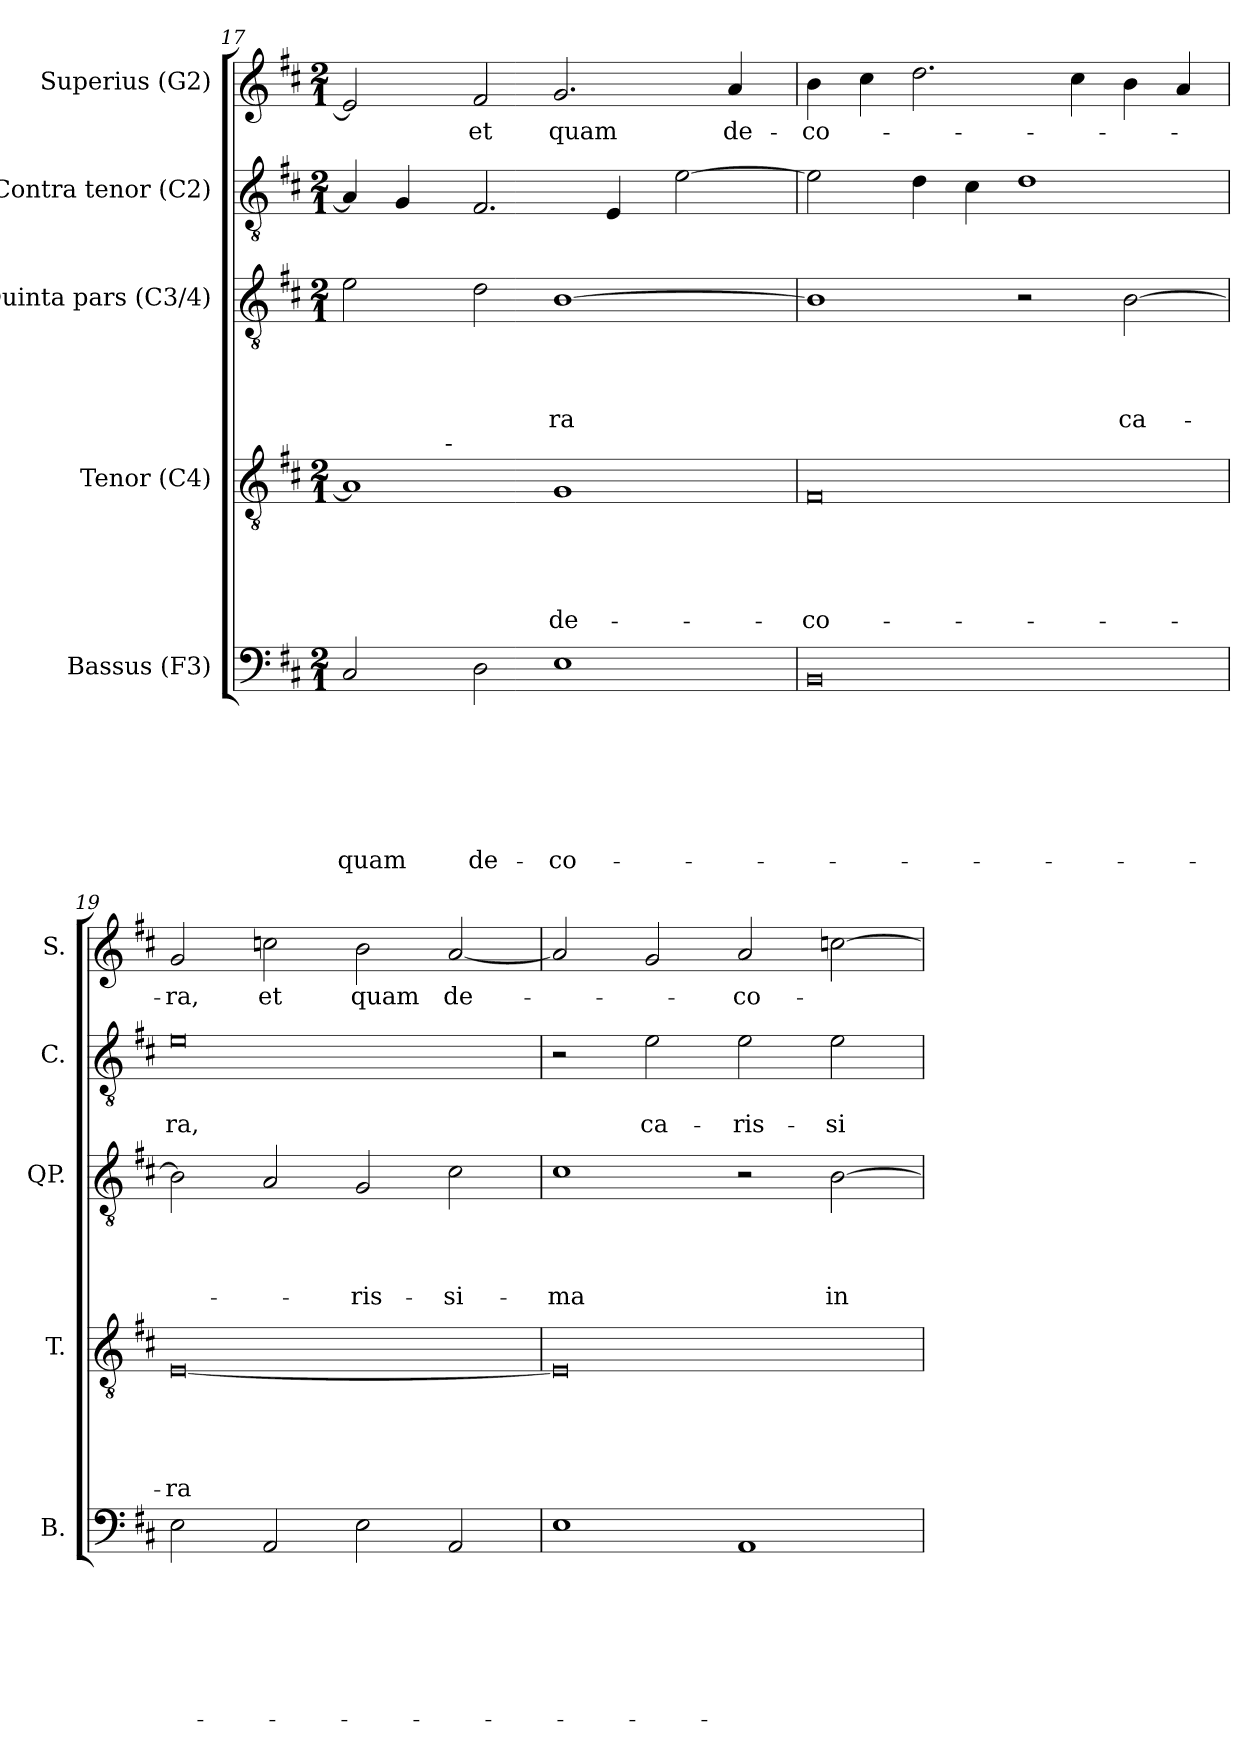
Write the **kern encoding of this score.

**kern	**text	**text	**text	**text	**text	**text	**text	**kern	**text	**text	**text	**text	**text	**kern	**text	**text	**text	**text	**kern	**text	**text	**kern	**text
*part5	*part5	*part5	*part5	*part5	*part5	*part5	*part5	*part4	*part4	*part4	*part4	*part4	*part4	*part3	*part3	*part3	*part3	*part3	*part2	*part2	*part2	*part1	*part1
*staff5	*staff5	*staff5	*staff5	*staff5	*staff5	*staff5	*staff5	*staff4	*staff4	*staff4	*staff4	*staff4	*staff4	*staff3	*staff3	*staff3	*staff3	*staff3	*staff2	*staff2	*staff2	*staff1	*staff1
*I"Bassus (F3)	*	*	*	*	*	*	*	*I"Tenor (C4)	*	*	*	*	*	*I"Quinta pars (C3/4)	*	*	*	*	*I"Contra tenor (C2)	*	*	*I"Superius (G2)	*
*I'B.	*	*	*	*	*	*	*	*I'T.	*	*	*	*	*	*I'QP.	*	*	*	*	*I'C.	*	*	*I'S.	*
!!LO:LB:g=z
*clefF4	*	*	*	*	*	*	*	*clefGv2	*	*	*	*	*	*clefGv2	*	*	*	*	*clefGv2	*	*	*clefG2	*
*k[f#c#]	*	*	*	*	*	*	*	*k[f#c#]	*	*	*	*	*	*k[f#c#]	*	*	*	*	*k[f#c#]	*	*	*k[f#c#]	*
*D:	*	*	*	*	*	*	*	*D:	*	*	*	*	*	*D:	*	*	*	*	*D:	*	*	*D:	*
*M2/1	*	*	*	*	*	*	*	*M2/1	*	*	*	*	*	*M2/1	*	*	*	*	*M2/1	*	*	*M2/1	*
=17	=17	=17	=17	=17	=17	=17	=17	=17	=17	=17	=17	=17	=17	=17	=17	=17	=17	=17	=17	=17	=17	=17	=17
!	!	!	!	!	!	!	!LO:LY:b	!	!	!	!	!	!	!	!	!	!	!	!	!	!	!	!
*	*	*	*	*	*	*	*	*^	*	*	*	*	*	*	*	*	*	*	*	*	*	*	*
2C#/	.	.	.	.	.	.	quam	1A]	4ryy	.	.	.	.	.	2e\	.	.	.	.	4A/]	.	.	2e/]	.
.	.	.	.	.	.	.	.	.	8ryy	.	.	.	.	.	.	.	.	.	.	4G/	.	.	.	.
.	.	.	.	.	.	.	.	.	32ryy	.	.	.	.	.	.	.	.	.	.	.	.	.	.	.
!	!	!	!	!	!	!	!	!	!LO:TX:a:t=-	!	!	!	!	!	!	!	!	!	!	!	!	!	!	!
.	.	.	.	.	.	.	.	.	1ryy	.	.	.	.	.	.	.	.	.	.	.	.	.	.	.
!	!	!	!	!	!	!	!LO:LY:b	!	!	!	!	!	!	!	!	!	!	!	!	!	!	!	!	!LO:LY:b
2D\	.	.	.	.	.	.	de-	.	.	.	.	.	.	.	2d\	.	.	.	.	2.F#/	.	.	2f#/	et
!	!	!	!	!	!	!	!LO:LY:b	!	!	!	!	!	!	!LO:LY:b	!	!	!	!	!LO:LY:b	!	!	!	!	!LO:LY:b
1E	.	.	.	.	.	.	-co-	1G	.	.	.	.	.	de-	[>1B	.	.	.	-ra	.	.	.	2.g/	quam
.	.	.	.	.	.	.	.	.	.	.	.	.	.	.	.	.	.	.	.	4E/	.	.	.	.
.	.	.	.	.	.	.	.	.	2ryy	.	.	.	.	.	.	.	.	.	.	.	.	.	.	.
.	.	.	.	.	.	.	.	.	.	.	.	.	.	.	.	.	.	.	.	[>2e\	.	.	.	.
!	!	!	!	!	!	!	!	!	!	!	!	!	!	!	!	!	!	!	!	!	!	!	!	!LO:LY:b
.	.	.	.	.	.	.	.	.	.	.	.	.	.	.	.	.	.	.	.	.	.	.	4a/	de-
.	.	.	.	.	.	.	.	.	16.ryy	.	.	.	.	.	.	.	.	.	.	.	.	.	.	.
=18	=18	=18	=18	=18	=18	=18	=18	=18	=18	=18	=18	=18	=18	=18	=18	=18	=18	=18	=18	=18	=18	=18	=18	=18
!	!	!	!	!	!	!	!	!	!	!	!	!	!	!LO:LY:b:rj	!	!	!	!	!	!	!	!	!	!LO:LY:b
*	*	*	*	*	*	*	*	*v	*v	*	*	*	*	*	*	*	*	*	*	*	*	*	*	*
0BB	.	.	.	.	.	.	.	0F#	.	.	.	.	-co-	1B]	.	.	.	.	2e\]	.	.	4b\	-co-
.	.	.	.	.	.	.	.	.	.	.	.	.	.	.	.	.	.	.	.	.	.	4cc#\	.
.	.	.	.	.	.	.	.	.	.	.	.	.	.	.	.	.	.	.	4d\	.	.	2.dd\	.
.	.	.	.	.	.	.	.	.	.	.	.	.	.	.	.	.	.	.	4c#\	.	.	.	.
.	.	.	.	.	.	.	.	.	.	.	.	.	.	2r	.	.	.	.	1d	.	.	.	.
.	.	.	.	.	.	.	.	.	.	.	.	.	.	.	.	.	.	.	.	.	.	4cc#\	.
!	!	!	!	!	!	!	!	!	!	!	!	!	!	!	!	!	!	!LO:LY:b	!	!	!	!	!
.	.	.	.	.	.	.	.	.	.	.	.	.	.	[>2B\	.	.	.	ca-	.	.	.	4b\	.
.	.	.	.	.	.	.	.	.	.	.	.	.	.	.	.	.	.	.	.	.	.	4a/	.
=19	=19	=19	=19	=19	=19	=19	=19	=19	=19	=19	=19	=19	=19	=19	=19	=19	=19	=19	=19	=19	=19	=19	=19
!	!	!	!	!	!	!	!	!	!	!	!	!	!LO:LY:b:rj	!	!	!	!	!	!	!	!LO:LY:b	!	!LO:LY:b
2E\	.	.	.	.	.	.	.	[<0E	.	.	.	.	-ra	2B\]	.	.	.	.	0e	.	-ra,	2g/	-ra,
!	!	!	!	!	!	!	!	!	!	!	!	!	!	!	!	!	!	!	!	!	!	!	!LO:LY:b
2AA/	.	.	.	.	.	.	.	.	.	.	.	.	.	2A/	.	.	.	.	.	.	.	2ccn\	et
!	!	!	!	!	!	!	!	!	!	!	!	!	!	!	!	!	!	!LO:LY:b	!	!	!	!	!LO:LY:b
2E\	.	.	.	.	.	.	.	.	.	.	.	.	.	2G/	.	.	.	-ris-	.	.	.	2b\	quam
!	!	!	!	!	!	!	!	!	!	!	!	!	!	!	!	!	!	!LO:LY:b	!	!	!	!	!LO:LY:b
2AA/	.	.	.	.	.	.	.	.	.	.	.	.	.	2c#\	.	.	.	-si-	.	.	.	[<2a/	de-
=20	=20	=20	=20	=20	=20	=20	=20	=20	=20	=20	=20	=20	=20	=20	=20	=20	=20	=20	=20	=20	=20	=20	=20
!	!	!	!	!	!	!	!	!	!	!	!	!	!	!	!	!	!	!LO:LY:b	!	!	!	!	!
1E	.	.	.	.	.	.	.	0E]	.	.	.	.	.	1c#	.	.	.	-ma	2r	.	.	2a/]	.
!	!	!	!	!	!	!	!	!	!	!	!	!	!	!	!	!	!	!	!	!	!LO:LY:b	!	!
.	.	.	.	.	.	.	.	.	.	.	.	.	.	.	.	.	.	.	2e\	.	ca-	2g/	.
!	!	!	!	!	!	!	!	!	!	!	!	!	!	!	!	!	!	!	!	!	!LO:LY:b	!	!LO:LY:b
1AA	.	.	.	.	.	.	.	.	.	.	.	.	.	2r	.	.	.	.	2e\	.	-ris-	2a/	-co-
!	!	!	!	!	!	!	!	!	!	!	!	!	!	!	!	!	!	!LO:LY:b	!	!	!LO:LY:b	!	!
.	.	.	.	.	.	.	.	.	.	.	.	.	.	[<2B\	.	.	.	in	2e\	.	-si-	[<2cc\	.
=	=	=	=	=	=	=	=	=	=	=	=	=	=	=	=	=	=	=	=	=	=	=	=
*-	*-	*-	*-	*-	*-	*-	*-	*-	*-	*-	*-	*-	*-	*-	*-	*-	*-	*-	*-	*-	*-	*-	*-
